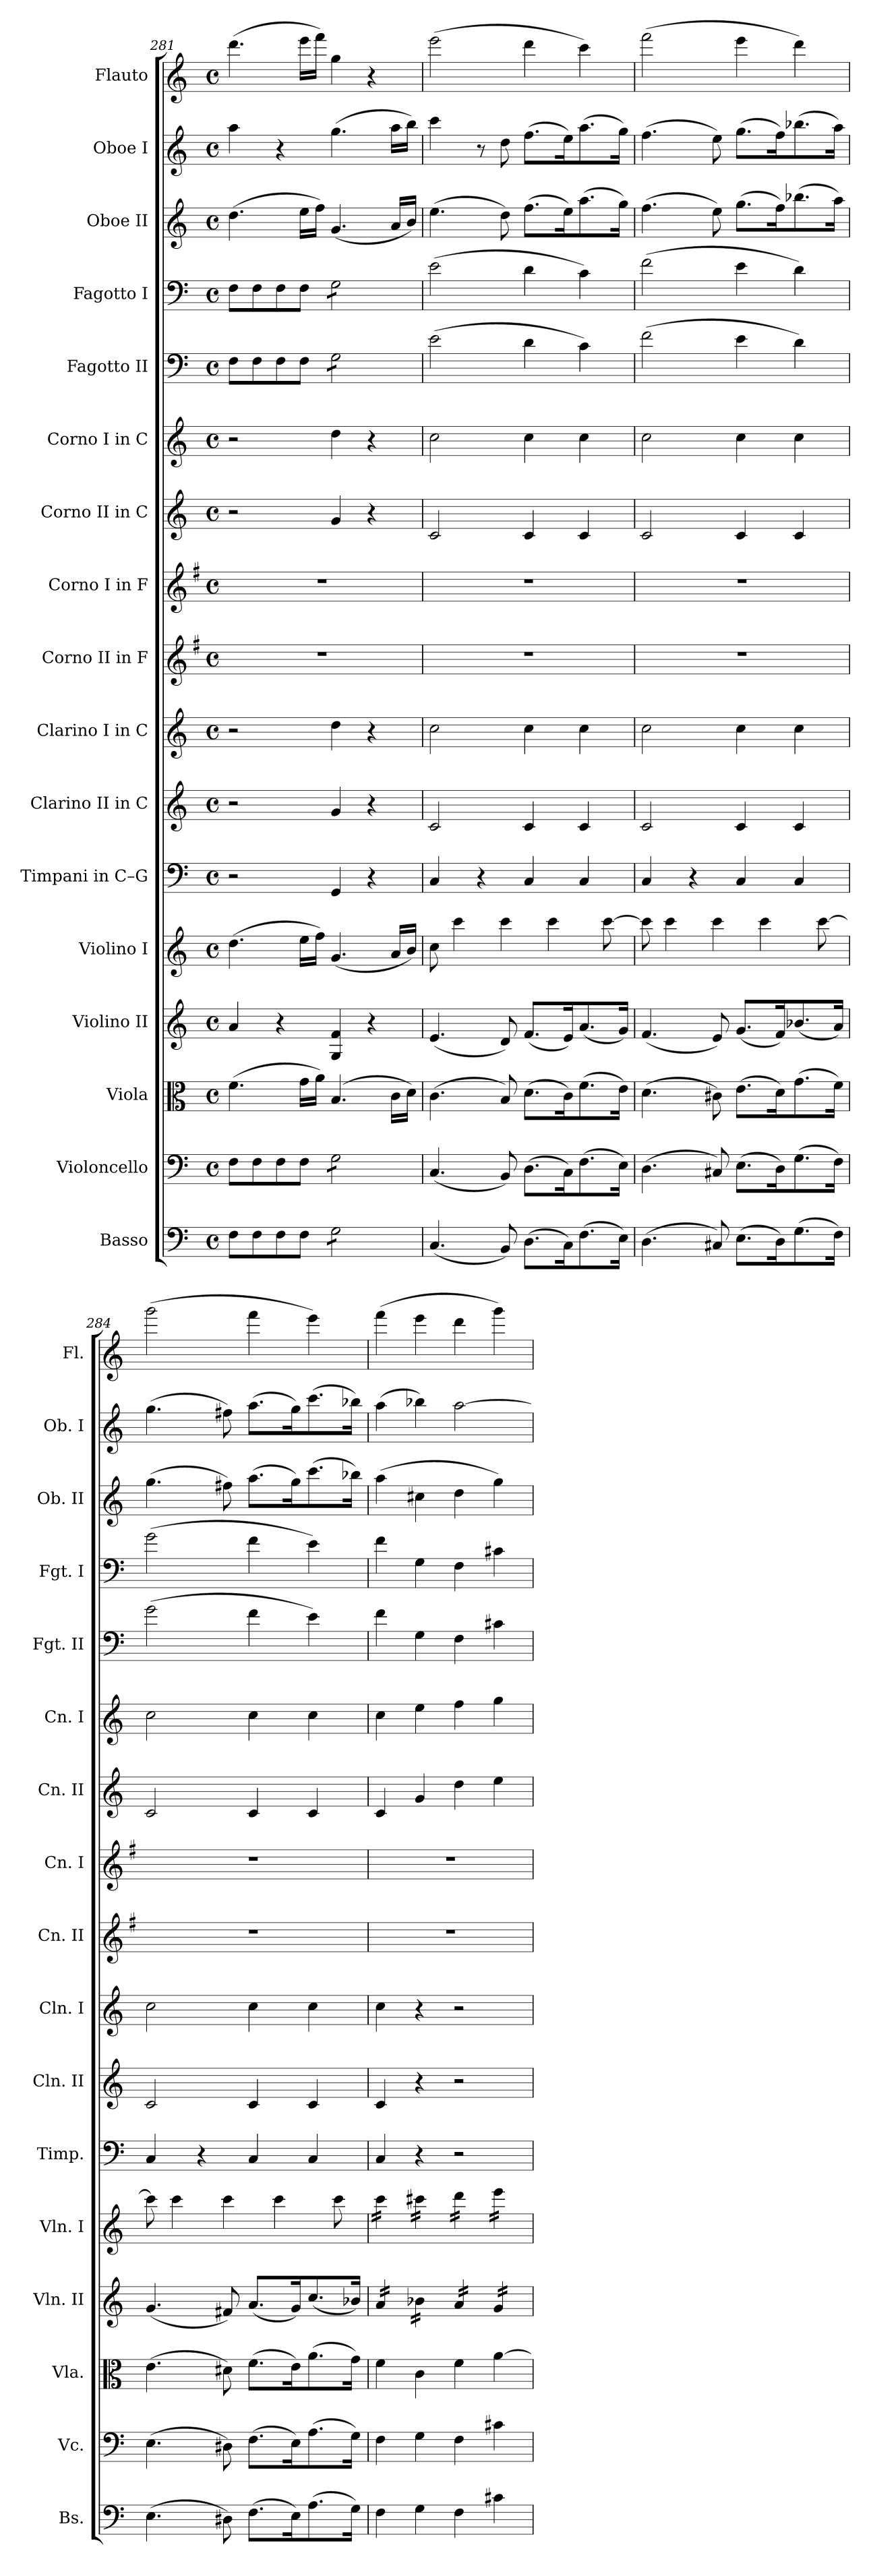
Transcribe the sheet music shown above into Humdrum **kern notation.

**kern	**kern	**kern	**kern	**kern	**kern	**kern	**kern	**kern	**kern	**kern	**kern	**kern	**kern	**kern	**kern	**kern
*part17	*part16	*part15	*part14	*part13	*part12	*part11	*part10	*part9	*part8	*part7	*part6	*part5	*part4	*part3	*part2	*part1
*staff17	*staff16	*staff15	*staff14	*staff13	*staff12	*staff11	*staff10	*staff9	*staff8	*staff7	*staff6	*staff5	*staff4	*staff3	*staff2	*staff1
*I"Basso	*I"Violoncello	*I"Viola	*I"Violino II	*I"Violino I	*I"Timpani in C–G	*I"Clarino II in C	*I"Clarino I in C	*I"Corno II in F	*I"Corno I in F	*I"Corno II in C	*I"Corno I in C	*I"Fagotto II	*I"Fagotto I	*I"Oboe II	*I"Oboe I	*I"Flauto
*I'Bs.	*I'Vc.	*I'Vla.	*I'Vln. II	*I'Vln. I	*I'Timp.	*I'Cln. II	*I'Cln. I	*I'Cn. II	*I'Cn. I	*I'Cn. II	*I'Cn. I	*I'Fgt. II	*I'Fgt. I	*I'Ob. II	*I'Ob. I	*I'Fl.
*clefF4	*clefF4	*clefC3	*clefG2	*clefG2	*clefF4	*clefG2	*clefG2	*clefG2	*clefG2	*clefG2	*clefG2	*clefF4	*clefF4	*clefG2	*clefG2	*clefG2
*ITrd7c12	*	*	*	*	*	*	*	*ITrd4c7	*ITrd4c7	*ITrd7c12	*ITrd7c12	*	*	*	*	*
*k[]	*k[]	*k[]	*k[]	*k[]	*k[]	*k[]	*k[]	*k[]	*k[]	*k[]	*k[]	*k[]	*k[]	*k[]	*k[]	*k[]
*M4/4	*M4/4	*M4/4	*M4/4	*M4/4	*M4/4	*M4/4	*M4/4	*M4/4	*M4/4	*M4/4	*M4/4	*M4/4	*M4/4	*M4/4	*M4/4	*M4/4
*met(c)	*met(c)	*met(c)	*met(c)	*met(c)	*met(c)	*met(c)	*met(c)	*met(c)	*met(c)	*met(c)	*met(c)	*met(c)	*met(c)	*met(c)	*met(c)	*met(c)
=281	=281	=281	=281	=281	=281	=281	=281	=281	=281	=281	=281	=281	=281	=281	=281	=281
8FF\L	8F\L	(4.f\	4a/	(4.dd\	2r	2r	2r	1r	1r	2r	2r	8F\L	8F\L	(4.dd\	4aa\	(4.ddd\
8FF\	8F\	.	.	.	.	.	.	.	.	.	.	8F\	8F\	.	.	.
8FF\	8F\	.	4r	.	.	.	.	.	.	.	.	8F\	8F\	.	4r	.
8FF\J	8F\J	16g\LL	.	16ee\LL	.	.	.	.	.	.	.	8F\J	8F\J	16ee\LL	.	16eee\LL
.	.	16a\JJ)	.	16ff\JJ)	.	.	.	.	.	.	.	.	.	16ff\JJ)	.	16fff\JJ)
*tremolo	*	*	*	*	*	*	*	*	*	*	*	*	*	*	*	*
*	*tremolo	*	*	*	*	*	*	*	*	*	*	*	*	*	*	*
*	*	*	*	*	*	*	*	*	*	*	*	*tremolo	*	*	*	*
*	*	*	*	*	*	*	*	*	*	*	*	*	*tremolo	*	*	*
8GG\L	8G\L	(4.B/	4G/ 4f/	(4.g/	4GG/	4g/	4dd\	.	.	4G/	4d\	8G\L	8G\L	(4.g/	(4.gg\	4gg\
8GG\	8G\	.	.	.	.	.	.	.	.	.	.	8G\	8G\	.	.	.
8GG\	8G\	.	4r	.	4r	4r	4r	.	.	4r	4r	8G\	8G\	.	.	4r
8GG\J	8G\J	16c\LL	.	16a/LL	.	.	.	.	.	.	.	8G\J	8G\J	16a/LL	16aa\LL	.
*	*	*	*	*	*	*	*	*	*	*	*	*	*Xtremolo	*	*	*
*	*	*	*	*	*	*	*	*	*	*	*	*Xtremolo	*	*	*	*
*	*Xtremolo	*	*	*	*	*	*	*	*	*	*	*	*	*	*	*
*Xtremolo	*	*	*	*	*	*	*	*	*	*	*	*	*	*	*	*
.	.	16d\JJ)	.	16b/JJ)	.	.	.	.	.	.	.	.	.	16b/JJ)	16bb\JJ)	.
!!LO:PB:g=z
=282	=282	=282	=282	=282	=282	=282	=282	=282	=282	=282	=282	=282	=282	=282	=282	=282
(4.CC/	(4.C/	(4.c\	(4.e/	8cc\	4C/	2c/	2cc\	1r	1r	2C/	2c\	(2e\	(2e\	(4.ee\	4ccc\	(2eee\
.	.	.	.	4ccc\	.	.	.	.	.	.	.	.	.	.	.	.
.	.	.	.	.	4r	.	.	.	.	.	.	.	.	.	8r	.
8BBB/)	8BB/)	8B/)	8d/)	4ccc\	.	.	.	.	.	.	.	.	.	8dd\)	8dd\	.
(8.DD\L	(8.D\L	(8.d\L	(8.f/L	.	4C/	4c/	4cc\	.	.	4C/	4c\	4d\	4d\	(8.ff\L	(8.ff\L	4ddd\
.	.	.	.	4ccc\	.	.	.	.	.	.	.	.	.	.	.	.
16CC\K)	16C\K)	16c\K)	16e/K)	.	.	.	.	.	.	.	.	.	.	16ee\K)	16ee\K)	.
(8.FF\	(8.F\	(8.f\	(8.a/	.	4C/	4c/	4cc\	.	.	4C/	4c\	4c\)	4c\)	(8.aa\	(8.aa\	4ccc\)
.	.	.	.	[8ccc\	.	.	.	.	.	.	.	.	.	.	.	.
16EE\Jk)	16E\Jk)	16e\Jk)	16g/Jk)	.	.	.	.	.	.	.	.	.	.	16gg\Jk)	16gg\Jk)	.
=283	=283	=283	=283	=283	=283	=283	=283	=283	=283	=283	=283	=283	=283	=283	=283	=283
(4.DD\	(4.D\	(4.d\	(4.f/	8ccc\]	4C/	2c/	2cc\	1r	1r	2C/	2c\	(2f\	(2f\	(4.ff\	(4.ff\	(2fff\
.	.	.	.	4ccc\	.	.	.	.	.	.	.	.	.	.	.	.
.	.	.	.	.	4r	.	.	.	.	.	.	.	.	.	.	.
8CC#X/)	8C#X/)	8c#X\)	8e/)	4ccc\	.	.	.	.	.	.	.	.	.	8ee\)	8ee\)	.
(8.EE\L	(8.E\L	(8.e\L	(8.g/L	.	4C/	4c/	4cc\	.	.	4C/	4c\	4e\	4e\	(8.gg\L	(8.gg\L	4eee\
.	.	.	.	4ccc\	.	.	.	.	.	.	.	.	.	.	.	.
16DD\K)	16D\K)	16d\K)	16f/K)	.	.	.	.	.	.	.	.	.	.	16ff\K)	16ff\K)	.
(8.GG\	(8.G\	(8.g\	(8.b-X/	.	4C/	4c/	4cc\	.	.	4C/	4c\	4d\)	4d\)	(8.bb-X\	(8.bb-X\	4ddd\)
.	.	.	.	[8ccc\	.	.	.	.	.	.	.	.	.	.	.	.
16FF\Jk)	16F\Jk)	16f\Jk)	16a/Jk)	.	.	.	.	.	.	.	.	.	.	16aa\Jk)	16aa\Jk)	.
=284	=284	=284	=284	=284	=284	=284	=284	=284	=284	=284	=284	=284	=284	=284	=284	=284
(4.EE\	(4.E\	(4.e\	(4.g/	8ccc\]	4C/	2c/	2cc\	1r	1r	2C/	2c\	(2g\	(2g\	(4.gg\	(4.gg\	(2ggg\
.	.	.	.	4ccc\	.	.	.	.	.	.	.	.	.	.	.	.
.	.	.	.	.	4r	.	.	.	.	.	.	.	.	.	.	.
8DD#X\)	8D#X\)	8d#X\)	8f#X/)	4ccc\	.	.	.	.	.	.	.	.	.	8ff#X\)	8ff#X\)	.
(8.FF\L	(8.F\L	(8.f\L	(8.a/L	.	4C/	4c/	4cc\	.	.	4C/	4c\	4f\	4f\	(8.aa\L	(8.aa\L	4fff\
.	.	.	.	4ccc\	.	.	.	.	.	.	.	.	.	.	.	.
16EE\K)	16E\K)	16e\K)	16g/K)	.	.	.	.	.	.	.	.	.	.	16gg\K)	16gg\K)	.
(8.AA\	(8.A\	(8.a\	(8.cc/	.	4C/	4c/	4cc\	.	.	4C/	4c\	4e\)	4e\)	(8.ccc\	(8.ccc\	4eee\)
.	.	.	.	8ccc\	.	.	.	.	.	.	.	.	.	.	.	.
16GG\Jk)	16G\Jk)	16g\Jk)	16b-X/Jk)	.	.	.	.	.	.	.	.	.	.	16bb-X\Jk)	16bb-X\Jk)	.
=285	=285	=285	=285	=285	=285	=285	=285	=285	=285	=285	=285	=285	=285	=285	=285	=285
*	*	*	*tremolo	*	*	*	*	*	*	*	*	*	*	*	*	*
*	*	*	*	*tremolo	*	*	*	*	*	*	*	*	*	*	*	*
4FF\	4F\	4f\	16a/LL	16ccc\LL	4C/	4c/	4cc\	1r	1r	4C/	4c\	4f\	4f\	(4aa\	(4aa\	(4fff\
.	.	.	16a/	16ccc\	.	.	.	.	.	.	.	.	.	.	.	.
.	.	.	16a/	16ccc\	.	.	.	.	.	.	.	.	.	.	.	.
.	.	.	16a/JJ	16ccc\JJ	.	.	.	.	.	.	.	.	.	.	.	.
4GG\	4G\	4c\	16b-X\LL	16ccc#X\LL	4r	4r	4r	.	.	4G/	4e\	4G\	4G\	4cc#X\	4bb-X\)	4eee\
.	.	.	16b-X\	16ccc#X\	.	.	.	.	.	.	.	.	.	.	.	.
.	.	.	16b-X\	16ccc#X\	.	.	.	.	.	.	.	.	.	.	.	.
.	.	.	16b-X\JJ	16ccc#X\JJ	.	.	.	.	.	.	.	.	.	.	.	.
4FF\	4F\	4f\	16a/LL	16ddd\LL	2r	2r	2r	.	.	4d\	4f\	4F\	4F\	4dd\	[2aa\	4ddd\
.	.	.	16a/	16ddd\	.	.	.	.	.	.	.	.	.	.	.	.
.	.	.	16a/	16ddd\	.	.	.	.	.	.	.	.	.	.	.	.
.	.	.	16a/JJ	16ddd\JJ	.	.	.	.	.	.	.	.	.	.	.	.
4C#X\	4c#X\	[4a\	16g/LL	16eee\LL	.	.	.	.	.	4e\	4g\	4c#X\	4c#X\	4gg\)	.	4ggg\)
.	.	.	16g/	16eee\	.	.	.	.	.	.	.	.	.	.	.	.
.	.	.	16g/	16eee\	.	.	.	.	.	.	.	.	.	.	.	.
.	.	.	16g/JJ	16eee\JJ	.	.	.	.	.	.	.	.	.	.	.	.
*	*	*	*	*Xtremolo	*	*	*	*	*	*	*	*	*	*	*	*
*	*	*	*Xtremolo	*	*	*	*	*	*	*	*	*	*	*	*	*
=	=	=	=	=	=	=	=	=	=	=	=	=	=	=	=	=
*-	*-	*-	*-	*-	*-	*-	*-	*-	*-	*-	*-	*-	*-	*-	*-	*-
